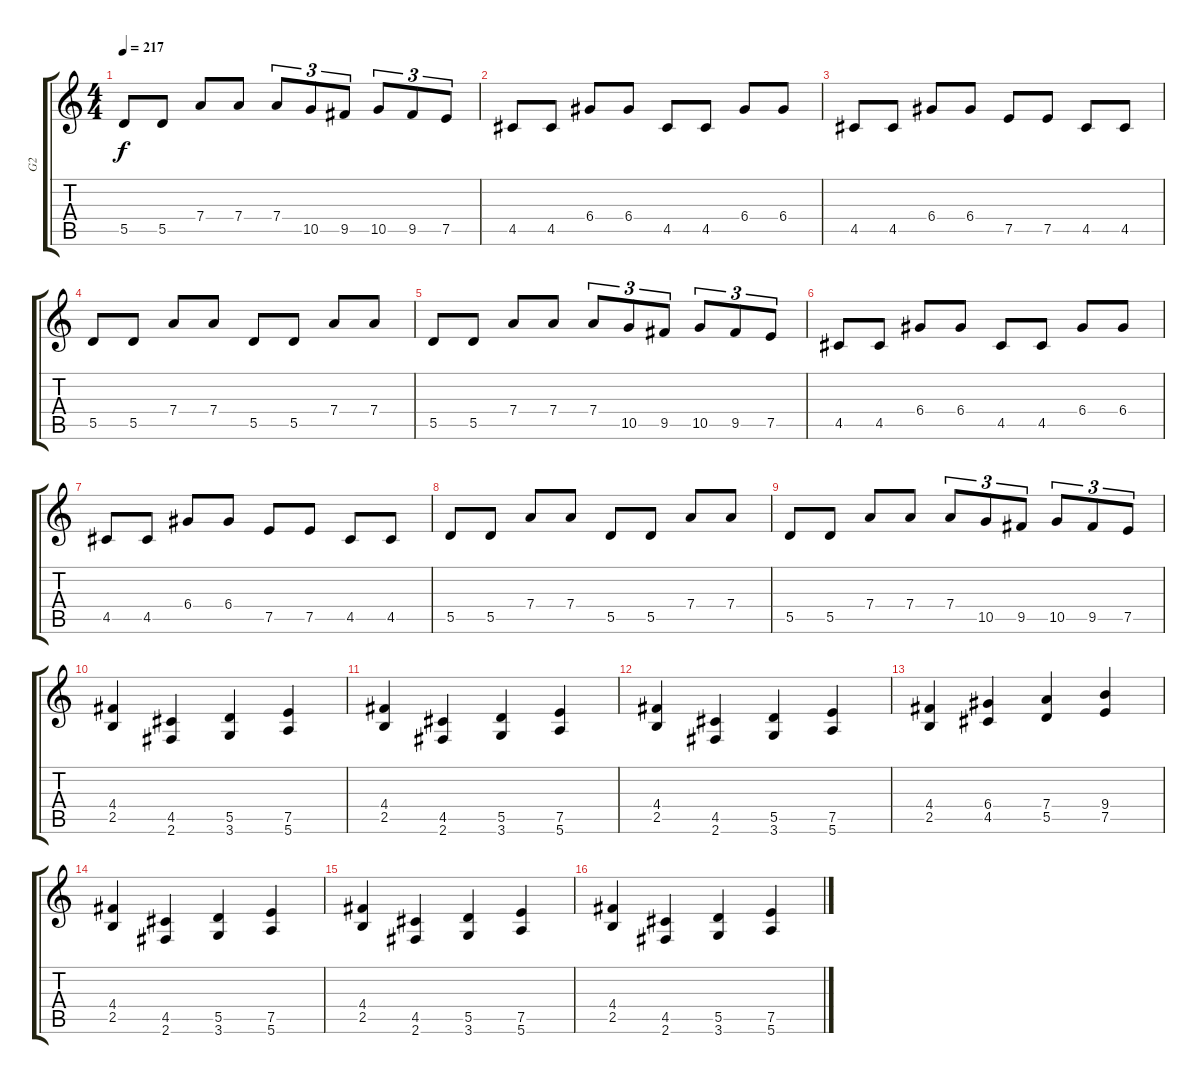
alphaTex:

\track ("G2" "G2") {instrument distortionguitar}
\staff {score tabs}
\tuning (E4 B3 G3 D3 A2 E2) {hide}
\ts (4 4)
\tempo 217
\clef g2
\ks c
5.5.8{dy f} 5.5.8 7.4.8 7.4.8 7.4.8{tu (3 2)} 10.5.8{tu (3 2)} 9.5.8{tu (3 2)} 10.5.8{tu (3 2)} 9.5.8{tu (3 2)} 7.5.8{tu (3 2)} |
4.5.8 4.5.8 6.4.8 6.4.8 4.5.8 4.5.8 6.4.8 6.4.8 |
4.5.8 4.5.8 6.4.8 6.4.8 7.5.8 7.5.8 4.5.8 4.5.8 |
5.5.8 5.5.8 7.4.8 7.4.8 5.5.8 5.5.8 7.4.8 7.4.8 |
5.5.8 5.5.8 7.4.8 7.4.8 7.4.8{tu (3 2)} 10.5.8{tu (3 2)} 9.5.8{tu (3 2)} 10.5.8{tu (3 2)} 9.5.8{tu (3 2)} 7.5.8{tu (3 2)} |
4.5.8 4.5.8 6.4.8 6.4.8 4.5.8 4.5.8 6.4.8 6.4.8 |
4.5.8 4.5.8 6.4.8 6.4.8 7.5.8 7.5.8 4.5.8 4.5.8 |
5.5.8 5.5.8 7.4.8 7.4.8 5.5.8 5.5.8 7.4.8 7.4.8 |
5.5.8 5.5.8 7.4.8 7.4.8 7.4.8{tu (3 2)} 10.5.8{tu (3 2)} 9.5.8{tu (3 2)} 10.5.8{tu (3 2)} 9.5.8{tu (3 2)} 7.5.8{tu (3 2)} |
(4.4 2.5).4 (4.5 2.6).4 (5.5 3.6).4 (7.5 5.6).4 |
(4.4 2.5).4 (4.5 2.6).4 (5.5 3.6).4 (7.5 5.6).4 |
(4.4 2.5).4 (4.5 2.6).4 (5.5 3.6).4 (7.5 5.6).4 |
(4.4 2.5).4 (6.4 4.5).4 (7.4 5.5).4 (9.4 7.5).4 |
(4.4 2.5).4 (4.5 2.6).4 (5.5 3.6).4 (7.5 5.6).4 |
(4.4 2.5).4 (4.5 2.6).4 (5.5 3.6).4 (7.5 5.6).4 |
(4.4 2.5).4 (4.5 2.6).4 (5.5 3.6).4 (7.5 5.6).4
